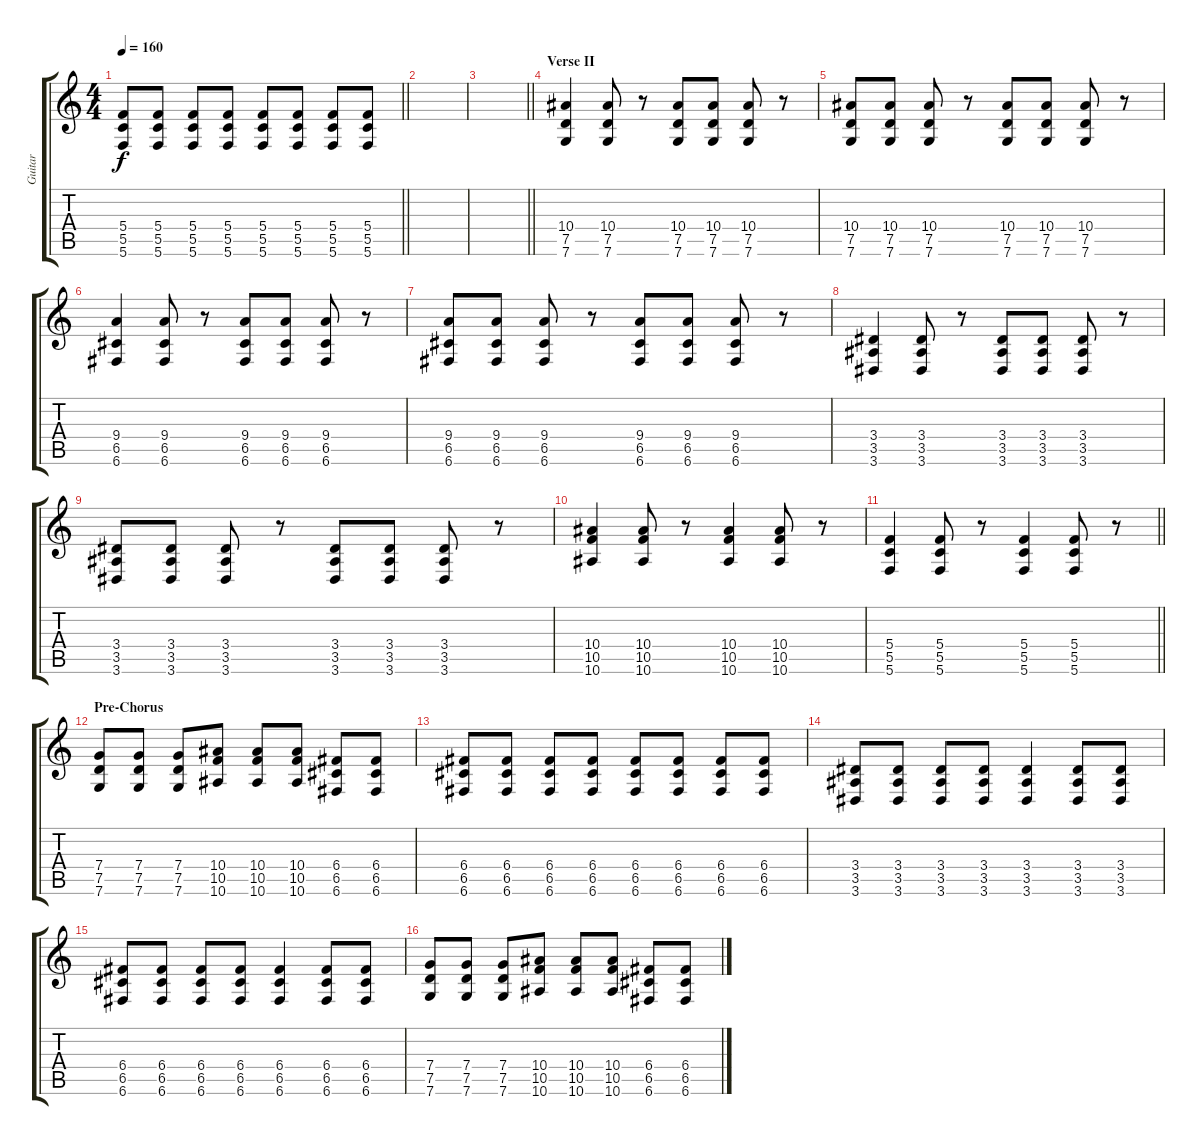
\track ("Guitar" "Guitar") {instrument distortionguitar}
\staff {score tabs}
\tuning (D4 A3 F3 C3 G2 C2) {hide}
\ts (4 4)
\tempo 160
\clef g2
\barLineRight lightlight
\ks c
(5.4 5.5 5.6).8{dy f} (5.4 5.5 5.6).8 (5.4 5.5 5.6).8 (5.4 5.5 5.6).8 (5.4 5.5 5.6).8 (5.4 5.5 5.6).8 (5.4 5.5 5.6).8 (5.4 5.5 5.6).8 |
|
\barLineRight lightlight
|
\section ("" "Verse II")
(10.4 7.5 7.6).4 (10.4 7.5 7.6).8 r.8 (10.4 7.5 7.6).8 (10.4 7.5 7.6).8 (10.4 7.5 7.6).8 r.8 |
(10.4 7.5 7.6).8 (10.4 7.5 7.6).8 (10.4 7.5 7.6).8 r.8 (10.4 7.5 7.6).8 (10.4 7.5 7.6).8 (10.4 7.5 7.6).8 r.8 |
(9.4 6.5 6.6).4 (9.4 6.5 6.6).8 r.8 (9.4 6.5 6.6).8 (9.4 6.5 6.6).8 (9.4 6.5 6.6).8 r.8 |
(9.4 6.5 6.6).8 (9.4 6.5 6.6).8 (9.4 6.5 6.6).8 r.8 (9.4 6.5 6.6).8 (9.4 6.5 6.6).8 (9.4 6.5 6.6).8 r.8 |
(3.4 3.5 3.6).4 (3.4 3.5 3.6).8 r.8 (3.4 3.5 3.6).8 (3.4 3.5 3.6).8 (3.4 3.5 3.6).8 r.8 |
(3.4 3.5 3.6).8 (3.4 3.5 3.6).8 (3.4 3.5 3.6).8 r.8 (3.4 3.5 3.6).8 (3.4 3.5 3.6).8 (3.4 3.5 3.6).8 r.8 |
(10.4 10.5 10.6).4 (10.4 10.5 10.6).8 r.8 (10.4 10.5 10.6).4 (10.4 10.5 10.6).8 r.8 |
\barLineRight lightlight
(5.4 5.5 5.6).4 (5.4 5.5 5.6).8 r.8 (5.4 5.5 5.6).4 (5.4 5.5 5.6).8 r.8 |
\section ("" "Pre-Chorus")
(7.4 7.5 7.6).8 (7.4 7.5 7.6).8 (7.4 7.5 7.6).8 (10.4 10.5 10.6).8 (10.4 10.5 10.6).8 (10.4 10.5 10.6).8 (6.4 6.5 6.6).8 (6.4 6.5 6.6).8 |
(6.4 6.5 6.6).8 (6.4 6.5 6.6).8 (6.4 6.5 6.6).8 (6.4 6.5 6.6).8 (6.4 6.5 6.6).8 (6.4 6.5 6.6).8 (6.4 6.5 6.6).8 (6.4 6.5 6.6).8 |
(3.4 3.5 3.6).8 (3.4 3.5 3.6).8 (3.4 3.5 3.6).8 (3.4 3.5 3.6).8 (3.4 3.5 3.6).4 (3.4 3.5 3.6).8 (3.4 3.5 3.6).8 |
(6.4 6.5 6.6).8 (6.4 6.5 6.6).8 (6.4 6.5 6.6).8 (6.4 6.5 6.6).8 (6.4 6.5 6.6).4 (6.4 6.5 6.6).8 (6.4 6.5 6.6).8 |
(7.4 7.5 7.6).8 (7.4 7.5 7.6).8 (7.4 7.5 7.6).8 (10.4 10.5 10.6).8 (10.4 10.5 10.6).8 (10.4 10.5 10.6).8 (6.4 6.5 6.6).8 (6.4 6.5 6.6).8
